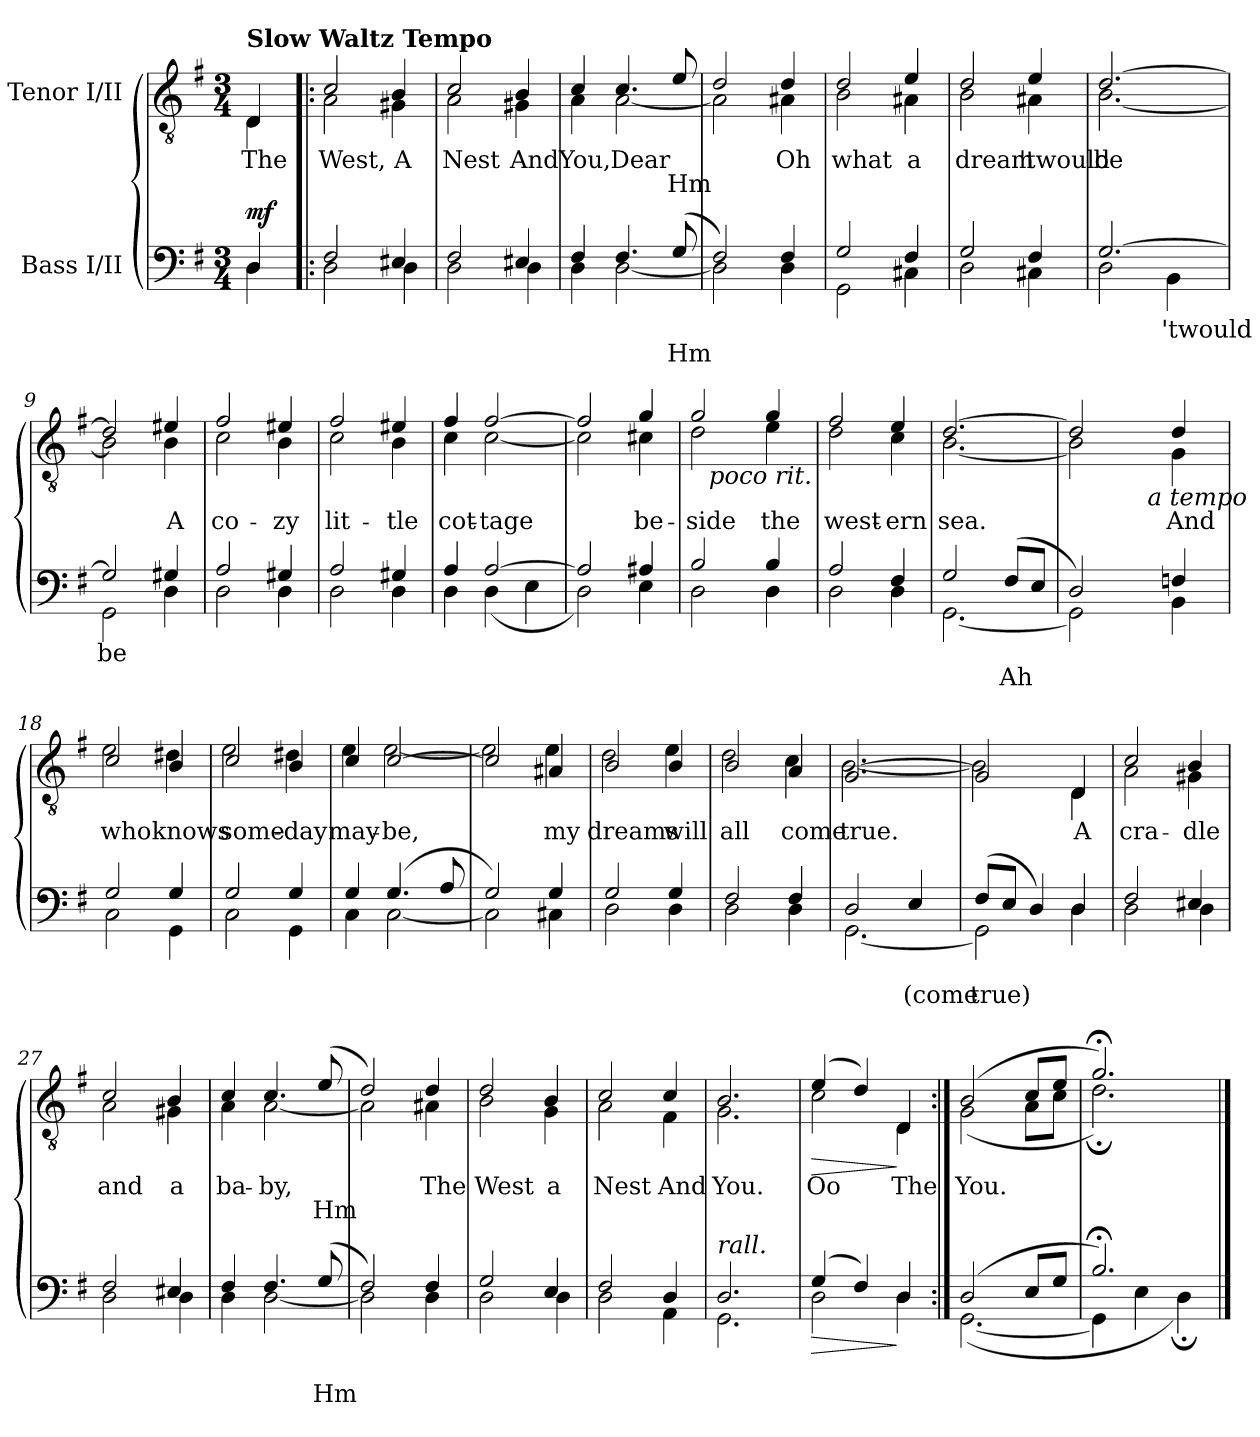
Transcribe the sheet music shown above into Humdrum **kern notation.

**kern	**text	**text	**dynam	**kern	**text	**text	**dynam
*part2	*part2	*part2	*part2	*part1	*part1	*part1	*part1
*staff2	*staff2	*staff2	*staff2	*staff1	*staff1	*staff1	*staff1
*I"Bass I/II	*	*	*	*I"Tenor I/II	*	*	*
*clefF4	*	*	*	*clefGv2	*	*	*
*k[f#]	*	*	*	*k[f#]	*	*	*
*G:	*	*	*	*G:	*	*	*
*M3/4	*	*	*	*M3/4	*	*	*
=1	=1	=1	=1	=1	=1	=1	=1
*^	*	*	*	*^	*	*	*
!	!	!	!	!	!LO:TX:a:B:t=Slow Waltz Tempo	!	!	!	!
!	!	!	!	!LO:DY:a	!	!	!	!	!
4D/	4D\	.	.	mf	4D/	4D\	The	.	.
=2!|:	=2!|:	=2!|:	=2!|:	=2!|:	=2!|:	=2!|:	=2!|:	=2!|:	=2!|:
2F#/	2D\	.	.	.	2c/	2A\	West,	.	.
4E#X/	4D\	.	.	.	4B/	4G#X\	A	.	.
=3	=3	=3	=3	=3	=3	=3	=3	=3	=3
2F#/	2D\	.	.	.	2c/	2A\	Nest	.	.
4E#X/	4D\	.	.	.	4B/	4G#X\	And	.	.
=4	=4	=4	=4	=4	=4	=4	=4	=4	=4
4F#/	4D\	.	.	.	4c/	4A\	You,	.	.
4.F#/	[<2D\	.	.	.	4.c/	[<2A\	Dear	.	.
(8G/	.	.	Hm	.	8e/	.	.	Hm	.
=5	=5	=5	=5	=5	=5	=5	=5	=5	=5
2F#/)	2D\]	.	.	.	2d/	2A\]	.	.	.
4F#/	4D\	.	.	.	4d/	4A#X\	Oh	.	.
=6	=6	=6	=6	=6	=6	=6	=6	=6	=6
2G/	2GG\	.	.	.	2d/	2B\	what	.	.
4F#/	4C#X\	.	.	.	4e/	4A#X\	a	.	.
!!LO:LB:g=z	!!
=7	=7	=7	=7	=7	=7	=7	=7	=7	=7
2G/	2D\	.	.	.	2d/	2B\	dream	.	.
4F#/	4C#X\	.	.	.	4e/	4A#X\	'twould	.	.
=8	=8	=8	=8	=8	=8	=8	=8	=8	=8
[>2.G/	2D\	.	.	.	[>2.d/	[<2.B\	be	.	.
.	4BB\	'twould	.	.	.	.	.	.	.
=9	=9	=9	=9	=9	=9	=9	=9	=9	=9
2G/]	2GG\	be	.	.	2d/]	2B\]	.	.	.
4G#X/	4D\	.	.	.	4e#X/	4B\	A	.	.
=10	=10	=10	=10	=10	=10	=10	=10	=10	=10
2A/	2D\	.	.	.	2f#/	2c\	co-	.	.
4G#X/	4D\	.	.	.	4e#X/	4B\	-zy	.	.
=11	=11	=11	=11	=11	=11	=11	=11	=11	=11
2A/	2D\	.	.	.	2f#/	2c\	lit-	.	.
4G#X/	4D\	.	.	.	4e#X/	4B\	-tle	.	.
=12	=12	=12	=12	=12	=12	=12	=12	=12	=12
4A/	4D\	.	.	.	4f#/	4c\	cot-	.	.
[>2A/	(4D\	.	.	.	[>2f#/	[<2c\	-tage	.	.
.	4E\	.	.	.	.	.	.	.	.
=13	=13	=13	=13	=13	=13	=13	=13	=13	=13
2A/]	2D\)	.	.	.	2f#/]	2c\]	.	.	.
4A#X/	4E\	.	.	.	4g/	4c#X\	be-	.	.
!!LO:LB:g=z
=14	=14	=14	=14	=14	=14	=14	=14	=14	=14
*	*	*	*	*	*	*^	*	*	*
2B/	2D\	.	.	.	2g/	2d\	16ryy	-­side	.	.
!	!	!	!	!	!	!	!LO:TX:b:i:t=poco rit.	!	!	!
.	.	.	.	.	.	.	2ryy	.	.	.
4B/	4D\	.	.	.	4g/	4e\	.	the	.	.
.	.	.	.	.	.	.	8.ryy	.	.	.
*	*	*	*	*	*	*v	*v	*	*	*
=15	=15	=15	=15	=15	=15	=15	=15	=15	=15
2A/	2D\	.	.	.	2f#/	2d\	west-	.	.
4F#/	4D\	.	.	.	4e/	4c\	-ern	.	.
=16	=16	=16	=16	=16	=16	=16	=16	=16	=16
2G/	[<2.GG\	.	.	.	[>2.d/	[<2.B\	sea.	.	.
(8F#/L	.	.	Ah	.	.	.	.	.	.
8E/J	.	.	.	.	.	.	.	.	.
=17	=17	=17	=17	=17	=17	=17	=17	=17	=17
*	*	*	*	*	*	*^	*	*	*
2D/)	2GG\]	.	.	.	2d/]	2B\]	4ryy	.	.	.
.	.	.	.	.	.	.	8ryy	.	.	.
.	.	.	.	.	.	.	32ryy	.	.	.
!	!	!	!	!	!	!	!LO:TX:b:i:t=a tempo	!	!	!
.	.	.	.	.	.	.	4ryy	.	.	.
4Fn/	4BB\	.	.	.	4d/	4G\	.	And	.	.
.	.	.	.	.	.	.	16.ryy	.	.	.
*	*	*	*	*	*	*v	*v	*	*	*
=18	=18	=18	=18	=18	=18	=18	=18	=18	=18
2G/	2C\	.	.	.	2c/	2e\	who	.	.
4G/	4GG\	.	.	.	4B/	4d#X\	knows	.	.
=19	=19	=19	=19	=19	=19	=19	=19	=19	=19
2G/	2C\	.	.	.	2c/	2e\	some-	.	.
4G/	4GG\	.	.	.	4B/	4d#X\	-day	.	.
=20	=20	=20	=20	=20	=20	=20	=20	=20	=20
4G/	4C\	.	.	.	4c/	4e\	may-	.	.
(4.G/	[<2C\	.	.	.	[>2c/	[<2e\	-be,	.	.
8A/	.	.	.	.	.	.	.	.	.
!!LO:LB:g=z	!!
=21	=21	=21	=21	=21	=21	=21	=21	=21	=21
2G/)	2C\]	.	.	.	2c/]	2e\]	.	.	.
4G/	4C#X\	.	.	.	4A#X/	4e\	my	.	.
=22	=22	=22	=22	=22	=22	=22	=22	=22	=22
2G/	2D\	.	.	.	2B/	2d\	dreams	.	.
4G/	4D\	.	.	.	4B/	4e\	will	.	.
=23	=23	=23	=23	=23	=23	=23	=23	=23	=23
2F#/	2D\	.	.	.	2B/	2d\	all	.	.
4F#/	4D\	.	.	.	4A/	4c\	come	.	.
=24	=24	=24	=24	=24	=24	=24	=24	=24	=24
2D/	[<2.GG\	.	.	.	[>2.G/	[<2.B\	true.	.	.
4E/	.	.	(come	.	.	.	.	.	.
=25	=25	=25	=25	=25	=25	=25	=25	=25	=25
(8F#/L	2GG\]	.	true)	.	2G/]	2B\]	.	.	.
8E/J	.	.	.	.	.	.	.	.	.
4D/)	.	.	.	.	.	.	.	.	.
4D/	4D\	.	.	.	4D/	4D\	A	.	.
=26	=26	=26	=26	=26	=26	=26	=26	=26	=26
2F#/	2D\	.	.	.	2c/	2A\	cra-	.	.
4E#X/	4D\	.	.	.	4B/	4G#X\	-dle	.	.
=27	=27	=27	=27	=27	=27	=27	=27	=27	=27
2F#/	2D\	.	.	.	2c/	2A\	and	.	.
4E#X/	4D\	.	.	.	4B/	4G#X\	a	.	.
!!LO:LB:g=z	!!
=28	=28	=28	=28	=28	=28	=28	=28	=28	=28
4F#/	4D\	.	.	.	4c/	4A\	ba-	.	.
4.F#/	[<2D\	.	.	.	4.c/	[<2A\	-by,	.	.
(8G/	.	.	Hm	.	(8e/	.	.	Hm	.
=29	=29	=29	=29	=29	=29	=29	=29	=29	=29
2F#/)	2D\]	.	.	.	2d/)	2A\]	.	.	.
4F#/	4D\	.	.	.	4d/	4A#X\	The	.	.
=30	=30	=30	=30	=30	=30	=30	=30	=30	=30
2G/	2D\	.	.	.	2d/	2B\	West	.	.
4E/	4D\	.	.	.	4B/	4G\	a	.	.
=31	=31	=31	=31	=31	=31	=31	=31	=31	=31
2F#/	2D\	.	.	.	2c/	2A\	Nest	.	.
4D/	4AA\	.	.	.	4c/	4F#\	And	.	.
=32	=32	=32	=32	=32	=32	=32	=32	=32	=32
!LO:TX:a:i:t=rall.	!	!	!	!	!	!	!	!	!
2.D/	2.GG\	.	.	.	2.B/	2.G\	You.	.	.
=33	=33	=33	=33	=33	=33	=33	=33	=33	=33
!	!	!	!	!LO:HP:b	!	!	!	!	!LO:HP:b
(4G/	2D\	.	.	>	(4e/	2c\	Oo	.	>
4F#/)	.	.	.	.	4d/)	.	.	.	.
4DZ/	4D\	.	.	]	4DZ/	4D\	The	.	]
=34:|!	=34:|!	=34:|!	=34:|!	=34:|!	=34:|!	=34:|!	=34:|!	=34:|!	=34:|!
(2D/	([<2.GG\	.	.	.	(2B/	(2G\	You.	.	.
8E/L	.	.	.	.	8c/L	8A\L	.	.	.
8G/J	.	.	.	.	8e/J	8c\J	.	.	.
=35	=35	=35	=35	=35	=35	=35	=35	=35	=35
2.B;</)	4GG\]	.	.	.	2.g;</)	2.d;\)	.	.	.
.	4E\	.	.	.	.	.	.	.	.
.	4D;\)	.	.	.	.	.	.	.	.
*v	*v	*	*	*	*	*	*	*	*
*	*	*	*	*v	*v	*	*	*
==	==	==	==	==	==	==	==
*-	*-	*-	*-	*-	*-	*-	*-
